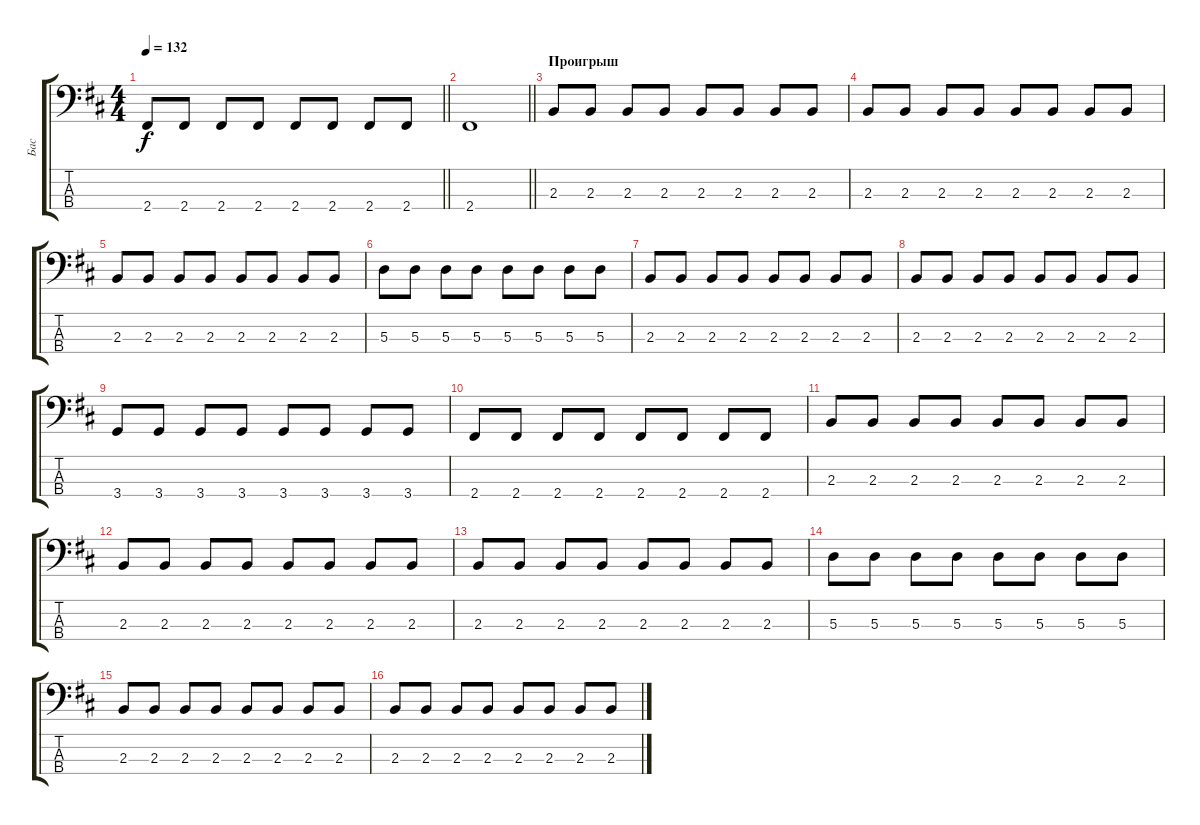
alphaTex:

\track ("Бас" "Бас") {instrument electricbassfinger}
\staff {score tabs}
\tuning (G2 D2 A1 E1) {hide}
\ts (4 4)
\tempo 132
\clef f4
\barLineRight lightlight
\ks bminor
2.4.8{dy f} 2.4.8 2.4.8 2.4.8 2.4.8 2.4.8 2.4.8 2.4.8 |
\section ("" "")
\barLineRight lightlight
2.4.1 |
\section ("" "Проигрыш")
2.3.8 2.3.8 2.3.8 2.3.8 2.3.8 2.3.8 2.3.8 2.3.8 |
2.3.8 2.3.8 2.3.8 2.3.8 2.3.8 2.3.8 2.3.8 2.3.8 |
2.3.8 2.3.8 2.3.8 2.3.8 2.3.8 2.3.8 2.3.8 2.3.8 |
5.3.8 5.3.8 5.3.8 5.3.8 5.3.8 5.3.8 5.3.8 5.3.8 |
2.3.8 2.3.8 2.3.8 2.3.8 2.3.8 2.3.8 2.3.8 2.3.8 |
2.3.8 2.3.8 2.3.8 2.3.8 2.3.8 2.3.8 2.3.8 2.3.8 |
3.4.8 3.4.8 3.4.8 3.4.8 3.4.8 3.4.8 3.4.8 3.4.8 |
2.4.8 2.4.8 2.4.8 2.4.8 2.4.8 2.4.8 2.4.8 2.4.8 |
2.3.8 2.3.8 2.3.8 2.3.8 2.3.8 2.3.8 2.3.8 2.3.8 |
2.3.8 2.3.8 2.3.8 2.3.8 2.3.8 2.3.8 2.3.8 2.3.8 |
2.3.8 2.3.8 2.3.8 2.3.8 2.3.8 2.3.8 2.3.8 2.3.8 |
5.3.8 5.3.8 5.3.8 5.3.8 5.3.8 5.3.8 5.3.8 5.3.8 |
2.3.8 2.3.8 2.3.8 2.3.8 2.3.8 2.3.8 2.3.8 2.3.8 |
2.3.8 2.3.8 2.3.8 2.3.8 2.3.8 2.3.8 2.3.8 2.3.8
